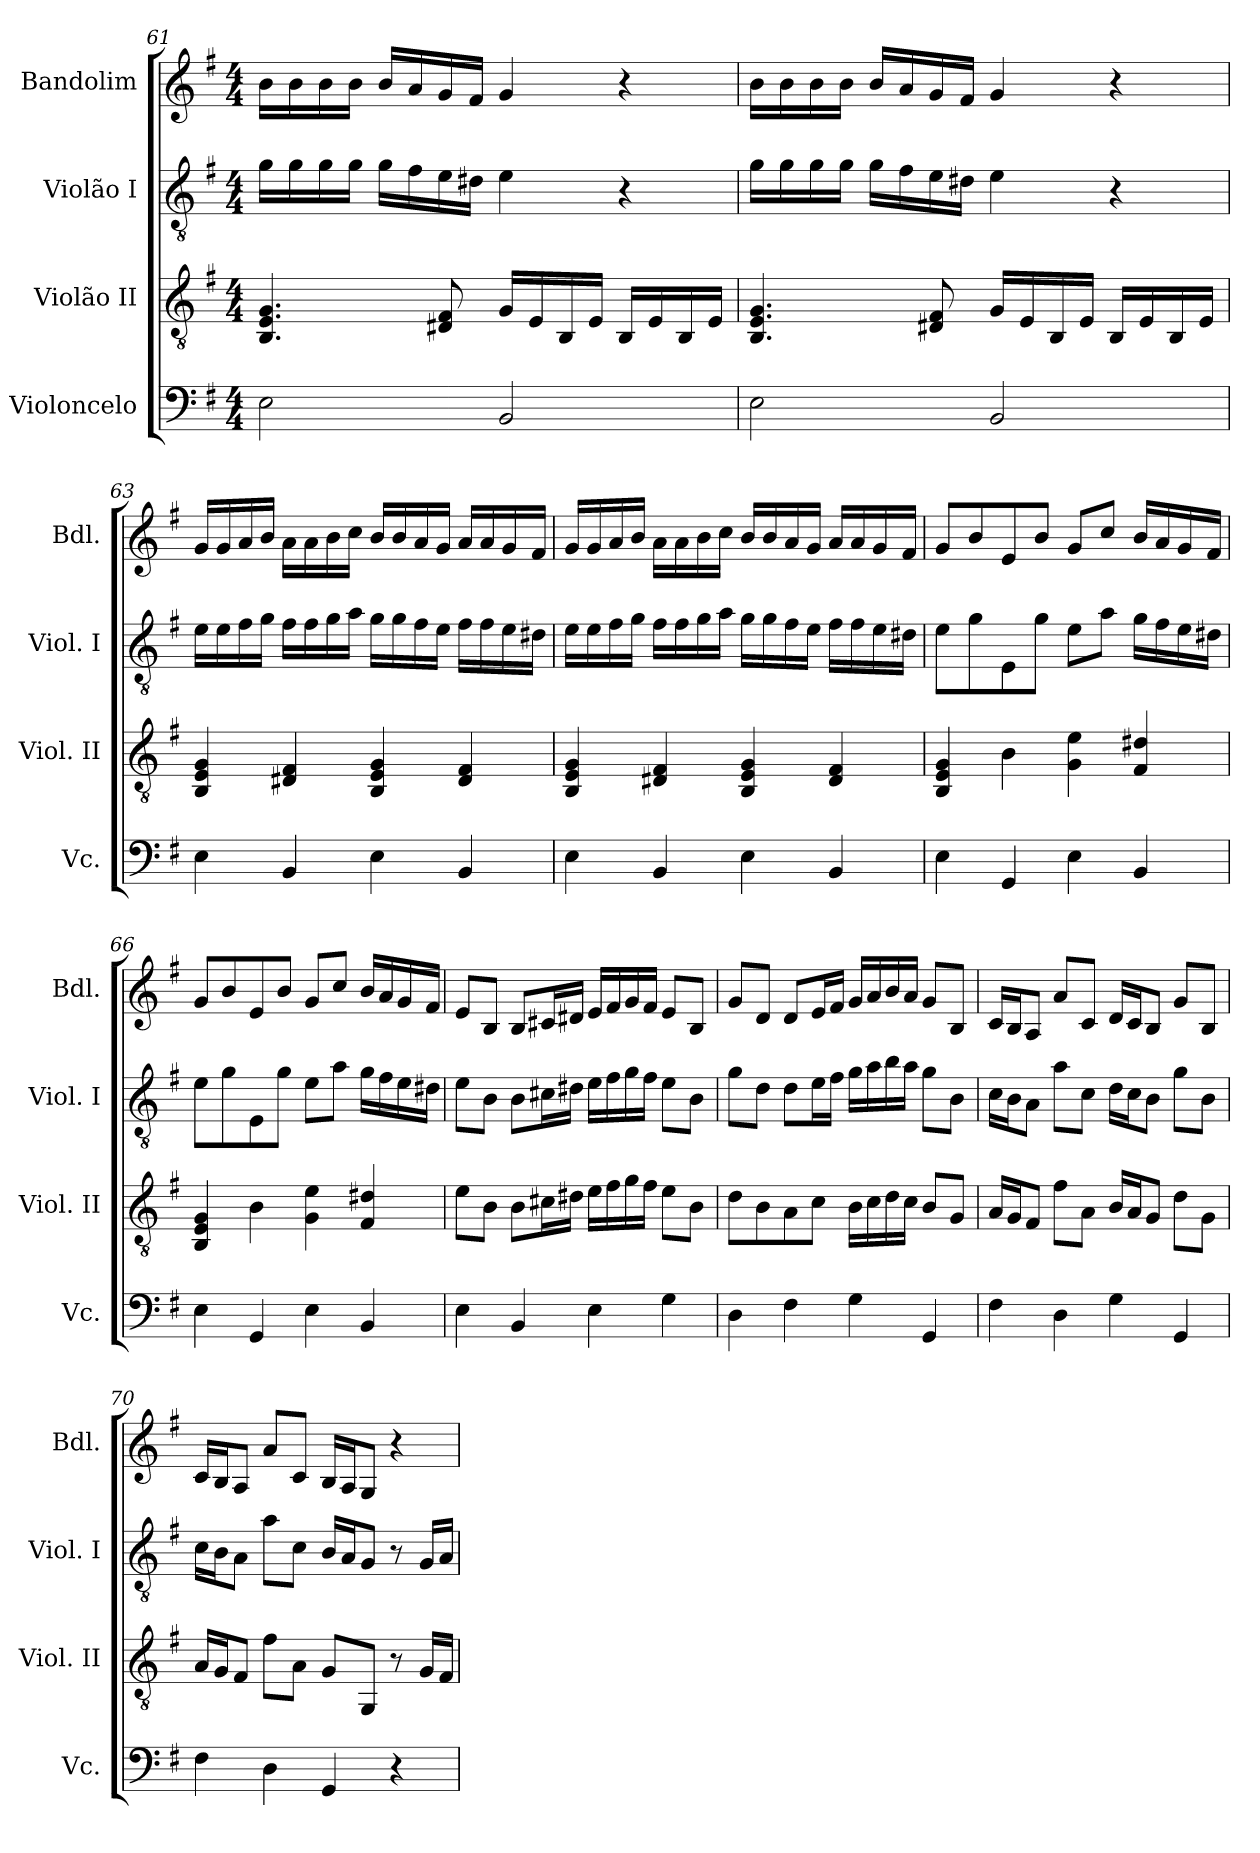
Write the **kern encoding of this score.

**kern	**kern	**kern	**kern
*part4	*part3	*part2	*part1
*staff4	*staff3	*staff2	*staff1
*I"Violoncelo	*I"Violão II	*I"Violão I	*I"Bandolim
*I'Vc.	*I'Viol. II	*I'Viol. I	*I'Bdl.
!!LO:LB:g=z
*clefF4	*clefGv2	*clefGv2	*clefG2
*k[f#]	*k[f#]	*k[f#]	*k[f#]
*M4/4	*M4/4	*M4/4	*M4/4
=61	=61	=61	=61
2E\	4.BB/ 4.E/ 4.G/	16g\LL	16b\LL
.	.	16g\	16b\
.	.	16g\	16b\
.	.	16g\JJ	16b\JJ
.	.	16g\LL	16b/LL
.	.	16f#\	16a/
.	8D#X/ 8F#/	16e\	16g/
.	.	16d#X\JJ	16f#/JJ
2BB/	16G/LL	4e\	4g/
.	16E/	.	.
.	16BB/	.	.
.	16E/JJ	.	.
.	16BB/LL	4r	4r
.	16E/	.	.
.	16BB/	.	.
.	16E/JJ	.	.
=62	=62	=62	=62
2E\	4.BB/ 4.E/ 4.G/	16g\LL	16b\LL
.	.	16g\	16b\
.	.	16g\	16b\
.	.	16g\JJ	16b\JJ
.	.	16g\LL	16b/LL
.	.	16f#\	16a/
.	8D#X/ 8F#/	16e\	16g/
.	.	16d#X\JJ	16f#/JJ
2BB/	16G/LL	4e\	4g/
.	16E/	.	.
.	16BB/	.	.
.	16E/JJ	.	.
.	16BB/LL	4r	4r
.	16E/	.	.
.	16BB/	.	.
.	16E/JJ	.	.
=63	=63	=63	=63
4E\	4BB/ 4E/ 4G/	16e\LL	16g/LL
.	.	16e\	16g/
.	.	16f#\	16a/
.	.	16g\JJ	16b/JJ
4BB/	4D#X/ 4F#/	16f#\LL	16a\LL
.	.	16f#\	16a\
.	.	16g\	16b\
.	.	16a\JJ	16cc\JJ
4E\	4BB/ 4E/ 4G/	16g\LL	16b/LL
.	.	16g\	16b/
.	.	16f#\	16a/
.	.	16e\JJ	16g/JJ
4BB/	4D#/ 4F#/	16f#\LL	16a/LL
.	.	16f#\	16a/
.	.	16e\	16g/
.	.	16d#X\JJ	16f#/JJ
!!LO:LB:g=z
=64	=64	=64	=64
4E\	4BB/ 4E/ 4G/	16e\LL	16g/LL
.	.	16e\	16g/
.	.	16f#\	16a/
.	.	16g\JJ	16b/JJ
4BB/	4D#X/ 4F#/	16f#\LL	16a\LL
.	.	16f#\	16a\
.	.	16g\	16b\
.	.	16a\JJ	16cc\JJ
4E\	4BB/ 4E/ 4G/	16g\LL	16b/LL
.	.	16g\	16b/
.	.	16f#\	16a/
.	.	16e\JJ	16g/JJ
4BB/	4D#/ 4F#/	16f#\LL	16a/LL
.	.	16f#\	16a/
.	.	16e\	16g/
.	.	16d#X\JJ	16f#/JJ
=65	=65	=65	=65
4E\	4BB/ 4E/ 4G/	8e\L	8g/L
.	.	8g\	8b/
4GG/	4B\	8E\	8e/
.	.	8g\J	8b/J
4E\	4G\ 4e\	8e\L	8g/L
.	.	8a\J	8cc/J
4BB/	4F#/ 4d#X/	16g\LL	16b/LL
.	.	16f#\	16a/
.	.	16e\	16g/
.	.	16d#X\JJ	16f#/JJ
=66	=66	=66	=66
4E\	4BB/ 4E/ 4G/	8e\L	8g/L
.	.	8g\	8b/
4GG/	4B\	8E\	8e/
.	.	8g\J	8b/J
4E\	4G\ 4e\	8e\L	8g/L
.	.	8a\J	8cc/J
4BB/	4F#/ 4d#X/	16g\LL	16b/LL
.	.	16f#\	16a/
.	.	16e\	16g/
.	.	16d#X\JJ	16f#/JJ
=67	=67	=67	=67
4E\	8e\L	8e\L	8e/L
.	8B\J	8B\J	8B/J
4BB/	8B\L	8B\L	8B/L
.	16c#X\L	16c#X\L	16c#X/L
.	16d#X\JJ	16d#X\JJ	16d#X/JJ
4E\	16e\LL	16e\LL	16e/LL
.	16f#\	16f#\	16f#/
.	16g\	16g\	16g/
.	16f#\JJ	16f#\JJ	16f#/JJ
4G\	8e\L	8e\L	8e/L
.	8B\J	8B\J	8B/J
!!LO:PB:g=z
=68	=68	=68	=68
4D\	8d\L	8g\L	8g/L
.	8B\	8d\J	8d/J
4F#\	8A\	8d\L	8d/L
.	8c\J	16e\L	16e/L
.	.	16f#\JJ	16f#/JJ
4G\	16B\LL	16g\LL	16g/LL
.	16c\	16a\	16a/
.	16d\	16b\	16b/
.	16c\JJ	16a\JJ	16a/JJ
4GG/	8B/L	8g\L	8g/L
.	8G/J	8B\J	8B/J
=69	=69	=69	=69
4F#\	16A/LL	16c\LL	16c/LL
.	16G/J	16B\J	16B/J
.	8F#/J	8A\J	8A/J
4D\	8f#\L	8a\L	8a/L
.	8A\J	8c\J	8c/J
4G\	16B/LL	16d\LL	16d/LL
.	16A/J	16c\J	16c/J
.	8G/J	8B\J	8B/J
4GG/	8d\L	8g\L	8g/L
.	8G\J	8B\J	8B/J
=70	=70	=70	=70
4F#\	16A/LL	16c\LL	16c/LL
.	16G/J	16B\J	16B/J
.	8F#/J	8A\J	8A/J
4D\	8f#\L	8a\L	8a/L
.	8A\J	8c\J	8c/J
4GG/	8G/L	16B/LL	16B/LL
.	.	16A/J	16A/J
.	8GG/J	8G/J	8G/J
4r	8r	8r	4r
.	16G/LL	16G/LL	.
.	16F#/JJ	16A/JJ	.
=	=	=	=
*-	*-	*-	*-
